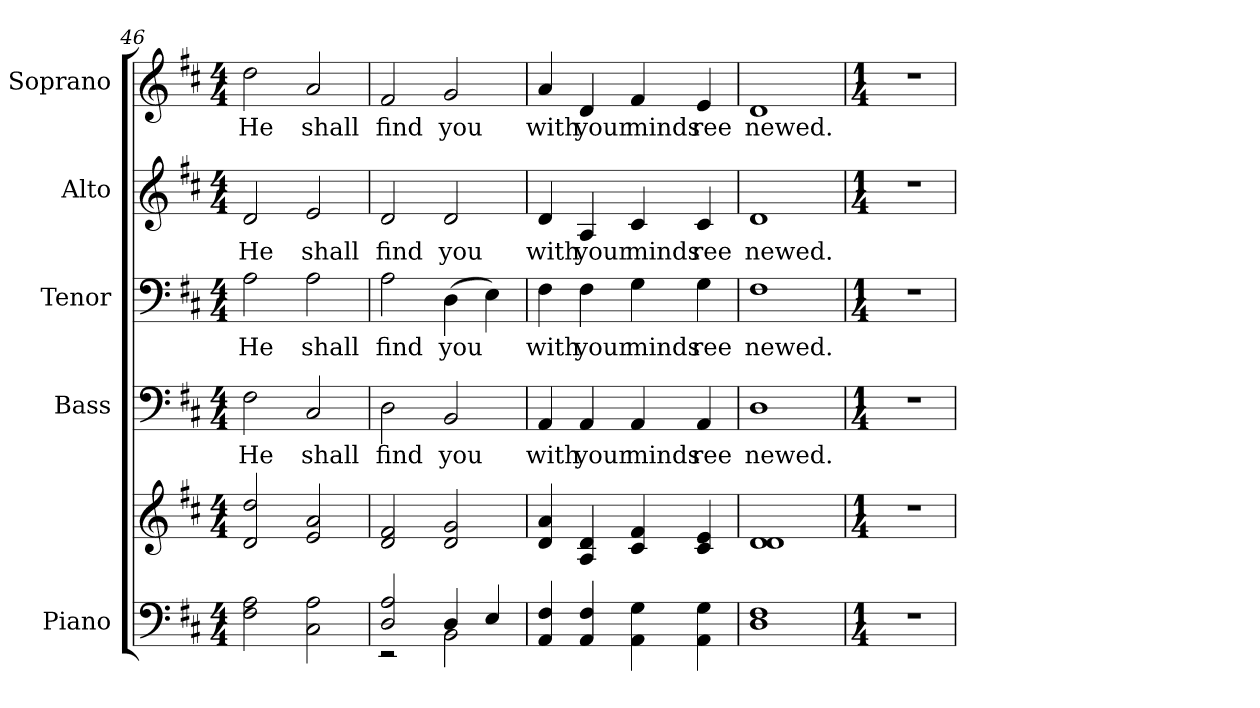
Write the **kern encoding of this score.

**kern	**kern	**kern	**text	**kern	**text	**kern	**text	**kern	**text
*part5	*part5	*part4	*part4	*part3	*part3	*part2	*part2	*part1	*part1
*staff6	*staff5	*staff4	*staff4	*staff3	*staff3	*staff2	*staff2	*staff1	*staff1
*I"Piano	*	*I"Bass	*	*I"Tenor	*	*I"Alto	*	*I"Soprano	*
*I'Pno.	*	*I'B.	*	*I'T.	*	*I'A.	*	*I'S.	*
!!LO:PB:g=z
*clefF4	*clefG2	*clefF4	*	*clefF4	*	*clefG2	*	*clefG2	*
*k[f#c#]	*k[f#c#]	*k[f#c#]	*	*k[f#c#]	*	*k[f#c#]	*	*k[f#c#]	*
*D:	*D:	*D:	*	*D:	*	*D:	*	*D:	*
*M4/4	*M4/4	*M4/4	*	*M4/4	*	*M4/4	*	*M4/4	*
=46	=46	=46	=46	=46	=46	=46	=46	=46	=46
!	!	!	!LO:LY:b:color=#000000	!	!	!	!	!	!
!	!	!	!	!	!LO:LY:b:color=#000000	!	!	!	!
!	!	!	!	!	!	!	!LO:LY:b:color=#000000	!	!
!	!	!	!	!	!	!	!	!	!LO:LY:b:color=#000000
2F#i\ 2Ai	2di/ 2ddi	2F#i\	He	2Ai\	He	2di/	He	2ddi\	He
!	!	!	!LO:LY:b:color=#000000	!	!	!	!	!	!
!	!	!	!	!	!LO:LY:b:color=#000000	!	!	!	!
!	!	!	!	!	!	!	!LO:LY:b:color=#000000	!	!
!	!	!	!	!	!	!	!	!	!LO:LY:b:color=#000000
2C#i\ 2Ai	2ei/ 2ai	2C#i/	shall	2Ai\	shall	2ei/	shall	2ai/	shall
=47	=47	=47	=47	=47	=47	=47	=47	=47	=47
*^	*	*	*	*	*	*	*	*	*
!	!	!	!	!LO:LY:b:color=#000000	!	!	!	!	!	!
!	!	!	!	!	!	!LO:LY:b:color=#000000	!	!	!	!
!	!	!	!	!	!	!	!	!LO:LY:b:color=#000000	!	!
!	!	!	!	!	!	!	!	!	!	!LO:LY:b:color=#000000
2Di/ 2Ai	2r	2di/ 2f#i	2Di\	find	2Ai\	find	2di/	find	2f#i/	find
!	!	!	!	!LO:LY:b:color=#000000	!	!	!	!	!	!
!	!	!	!	!	!	!LO:LY:b:color=#000000	!	!	!	!
!	!	!	!	!	!	!	!	!LO:LY:b:color=#000000	!	!
!	!	!	!	!	!	!	!	!	!	!LO:LY:b:color=#000000
4Di/	2BBi\	2di/ 2gi	2BBi/	you	(4Di\	you	2di/	you	2gi/	you
4Ei/	.	.	.	.	4Ei\)	.	.	.	.	.
*v	*v	*	*	*	*	*	*	*	*	*
=48	=48	=48	=48	=48	=48	=48	=48	=48	=48
!	!	!	!LO:LY:b:color=#000000	!	!	!	!	!	!
!	!	!	!	!	!LO:LY:b:color=#000000	!	!	!	!
!	!	!	!	!	!	!	!LO:LY:b:color=#000000	!	!
!	!	!	!	!	!	!	!	!	!LO:LY:b:color=#000000
4AAi/ 4F#i	4di/ 4ai	4AAi/	with	4F#i\	with	4di/	with	4ai/	with
!	!	!	!LO:LY:b:color=#000000	!	!	!	!	!	!
!	!	!	!	!	!LO:LY:b:color=#000000	!	!	!	!
!	!	!	!	!	!	!	!LO:LY:b:color=#000000	!	!
!	!	!	!	!	!	!	!	!	!LO:LY:b:color=#000000
4AAi/ 4F#i	4Ai/ 4di	4AAi/	your	4F#i\	your	4Ai/	your	4di/	your
!	!	!	!LO:LY:b:color=#000000	!	!	!	!	!	!
!	!	!	!	!	!LO:LY:b:color=#000000	!	!	!	!
!	!	!	!	!	!	!	!LO:LY:b:color=#000000	!	!
!	!	!	!	!	!	!	!	!	!LO:LY:b:color=#000000
4AAi\ 4Gi	4c#i/ 4f#i	4AAi/	minds	4Gi\	minds	4c#i/	minds	4f#i/	minds
!	!	!	!LO:LY:b:color=#000000	!	!	!	!	!	!
!	!	!	!	!	!LO:LY:b:color=#000000	!	!	!	!
!	!	!	!	!	!	!	!LO:LY:b:color=#000000	!	!
!	!	!	!	!	!	!	!	!	!LO:LY:b:color=#000000
4AAi\ 4Gi	4c#i/ 4ei	4AAi/	ree	4Gi\	ree	4c#i/	ree	4ei/	ree
!!LO:PB:g=z
=49	=49	=49	=49	=49	=49	=49	=49	=49	=49
!	!	!	!LO:LY:b:color=#000000	!	!	!	!	!	!
!	!	!	!	!	!LO:LY:b:color=#000000	!	!	!	!
!	!	!	!	!	!	!	!LO:LY:b:color=#000000	!	!
!	!	!	!	!	!	!	!	!	!LO:LY:b:color=#000000
1Di 1F#i	1di 1di	1Di	newed.	1F#i	newed.	1di	newed.	1di	newed.
=50	=50	=50	=50	=50	=50	=50	=50	=50	=50
*M1/4	*M1/4	*M1/4	*	*M1/4	*	*M1/4	*	*M1/4	*
!LO:N:vis=1	!LO:N:vis=1	!LO:N:vis=1	!	!LO:N:vis=1	!	!LO:N:vis=1	!	!LO:N:vis=1	!
4r	4r	4r	.	4r	.	4r	.	4r	.
=	=	=	=	=	=	=	=	=	=
*-	*-	*-	*-	*-	*-	*-	*-	*-	*-
